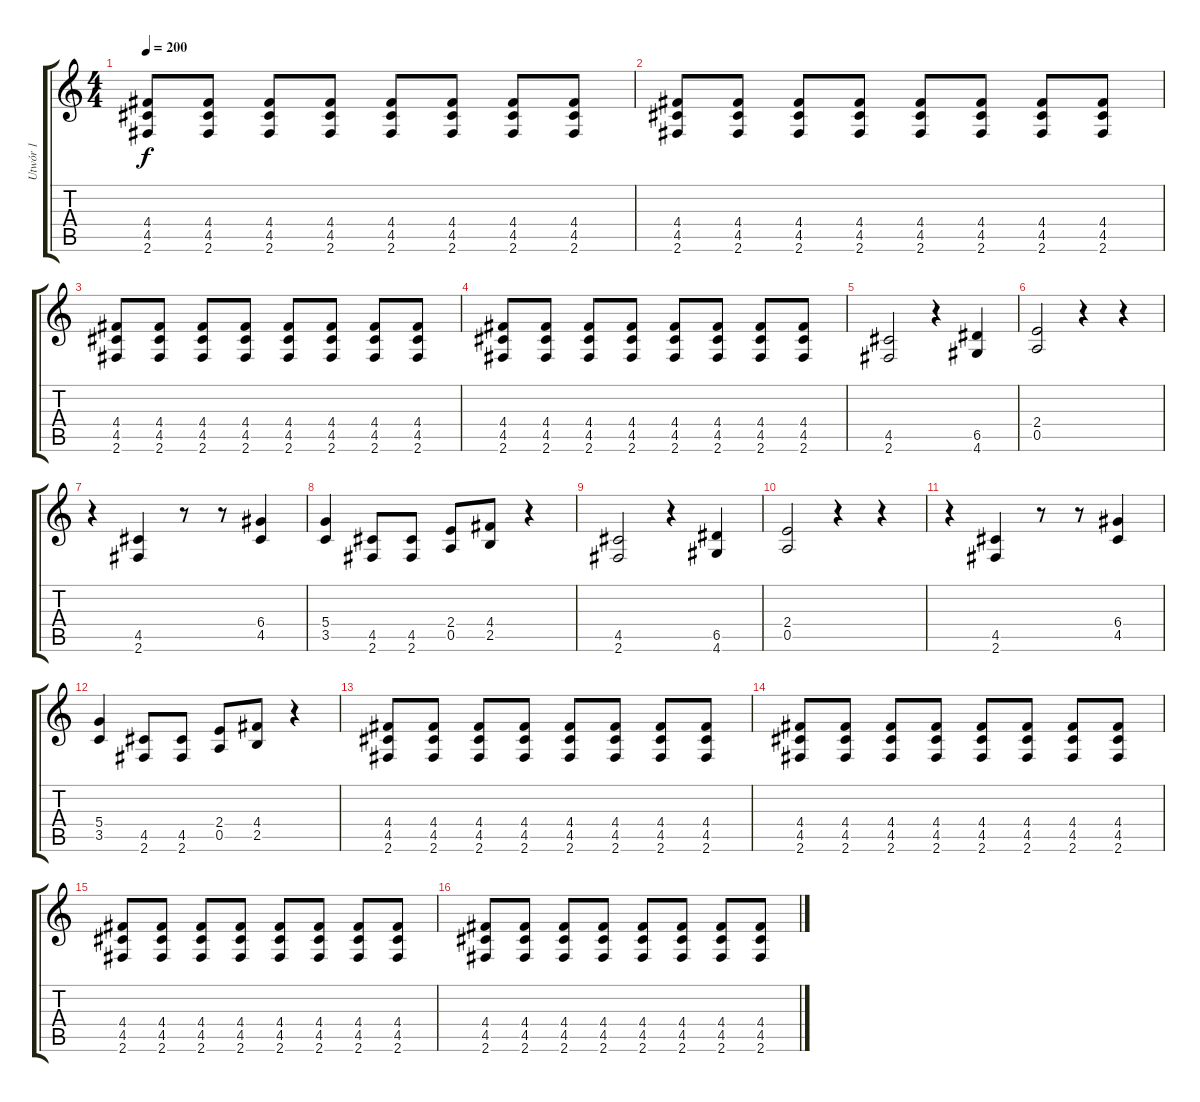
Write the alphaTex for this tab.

\track ("Utwór 1" "Utwór 1") {instrument distortionguitar}
\staff {score tabs}
\tuning (E4 B3 G3 D3 A2 E2) {hide}
\ts (4 4)
\tempo 200
\clef g2
\ks c
(4.4 4.5 2.6).8{dy f} (4.4 4.5 2.6).8 (4.4 4.5 2.6).8 (4.4 4.5 2.6).8 (4.4 4.5 2.6).8 (4.4 4.5 2.6).8 (4.4 4.5 2.6).8 (4.4 4.5 2.6).8 |
(4.4 4.5 2.6).8 (4.4 4.5 2.6).8 (4.4 4.5 2.6).8 (4.4 4.5 2.6).8 (4.4 4.5 2.6).8 (4.4 4.5 2.6).8 (4.4 4.5 2.6).8 (4.4 4.5 2.6).8 |
(4.4 4.5 2.6).8 (4.4 4.5 2.6).8 (4.4 4.5 2.6).8 (4.4 4.5 2.6).8 (4.4 4.5 2.6).8 (4.4 4.5 2.6).8 (4.4 4.5 2.6).8 (4.4 4.5 2.6).8 |
(4.4 4.5 2.6).8 (4.4 4.5 2.6).8 (4.4 4.5 2.6).8 (4.4 4.5 2.6).8 (4.4 4.5 2.6).8 (4.4 4.5 2.6).8 (4.4 4.5 2.6).8 (4.4 4.5 2.6).8 |
(4.5 2.6).2 r.4 (6.5 4.6).4 |
(2.4 0.5).2 r.4 r.4 |
r.4 (4.5 2.6).4 r.8 r.8 (6.4 4.5).4 |
(5.4 3.5).4 (4.5 2.6).8 (4.5 2.6).8 (2.4 0.5).8 (4.4 2.5).8 r.4 |
(4.5 2.6).2 r.4 (6.5 4.6).4 |
(2.4 0.5).2 r.4 r.4 |
r.4 (4.5 2.6).4 r.8 r.8 (6.4 4.5).4 |
(5.4 3.5).4 (4.5 2.6).8 (4.5 2.6).8 (2.4 0.5).8 (4.4 2.5).8 r.4 |
(4.4 4.5 2.6).8 (4.4 4.5 2.6).8 (4.4 4.5 2.6).8 (4.4 4.5 2.6).8 (4.4 4.5 2.6).8 (4.4 4.5 2.6).8 (4.4 4.5 2.6).8 (4.4 4.5 2.6).8 |
(4.4 4.5 2.6).8 (4.4 4.5 2.6).8 (4.4 4.5 2.6).8 (4.4 4.5 2.6).8 (4.4 4.5 2.6).8 (4.4 4.5 2.6).8 (4.4 4.5 2.6).8 (4.4 4.5 2.6).8 |
(4.4 4.5 2.6).8 (4.4 4.5 2.6).8 (4.4 4.5 2.6).8 (4.4 4.5 2.6).8 (4.4 4.5 2.6).8 (4.4 4.5 2.6).8 (4.4 4.5 2.6).8 (4.4 4.5 2.6).8 |
(4.4 4.5 2.6).8 (4.4 4.5 2.6).8 (4.4 4.5 2.6).8 (4.4 4.5 2.6).8 (4.4 4.5 2.6).8 (4.4 4.5 2.6).8 (4.4 4.5 2.6).8 (4.4 4.5 2.6).8
